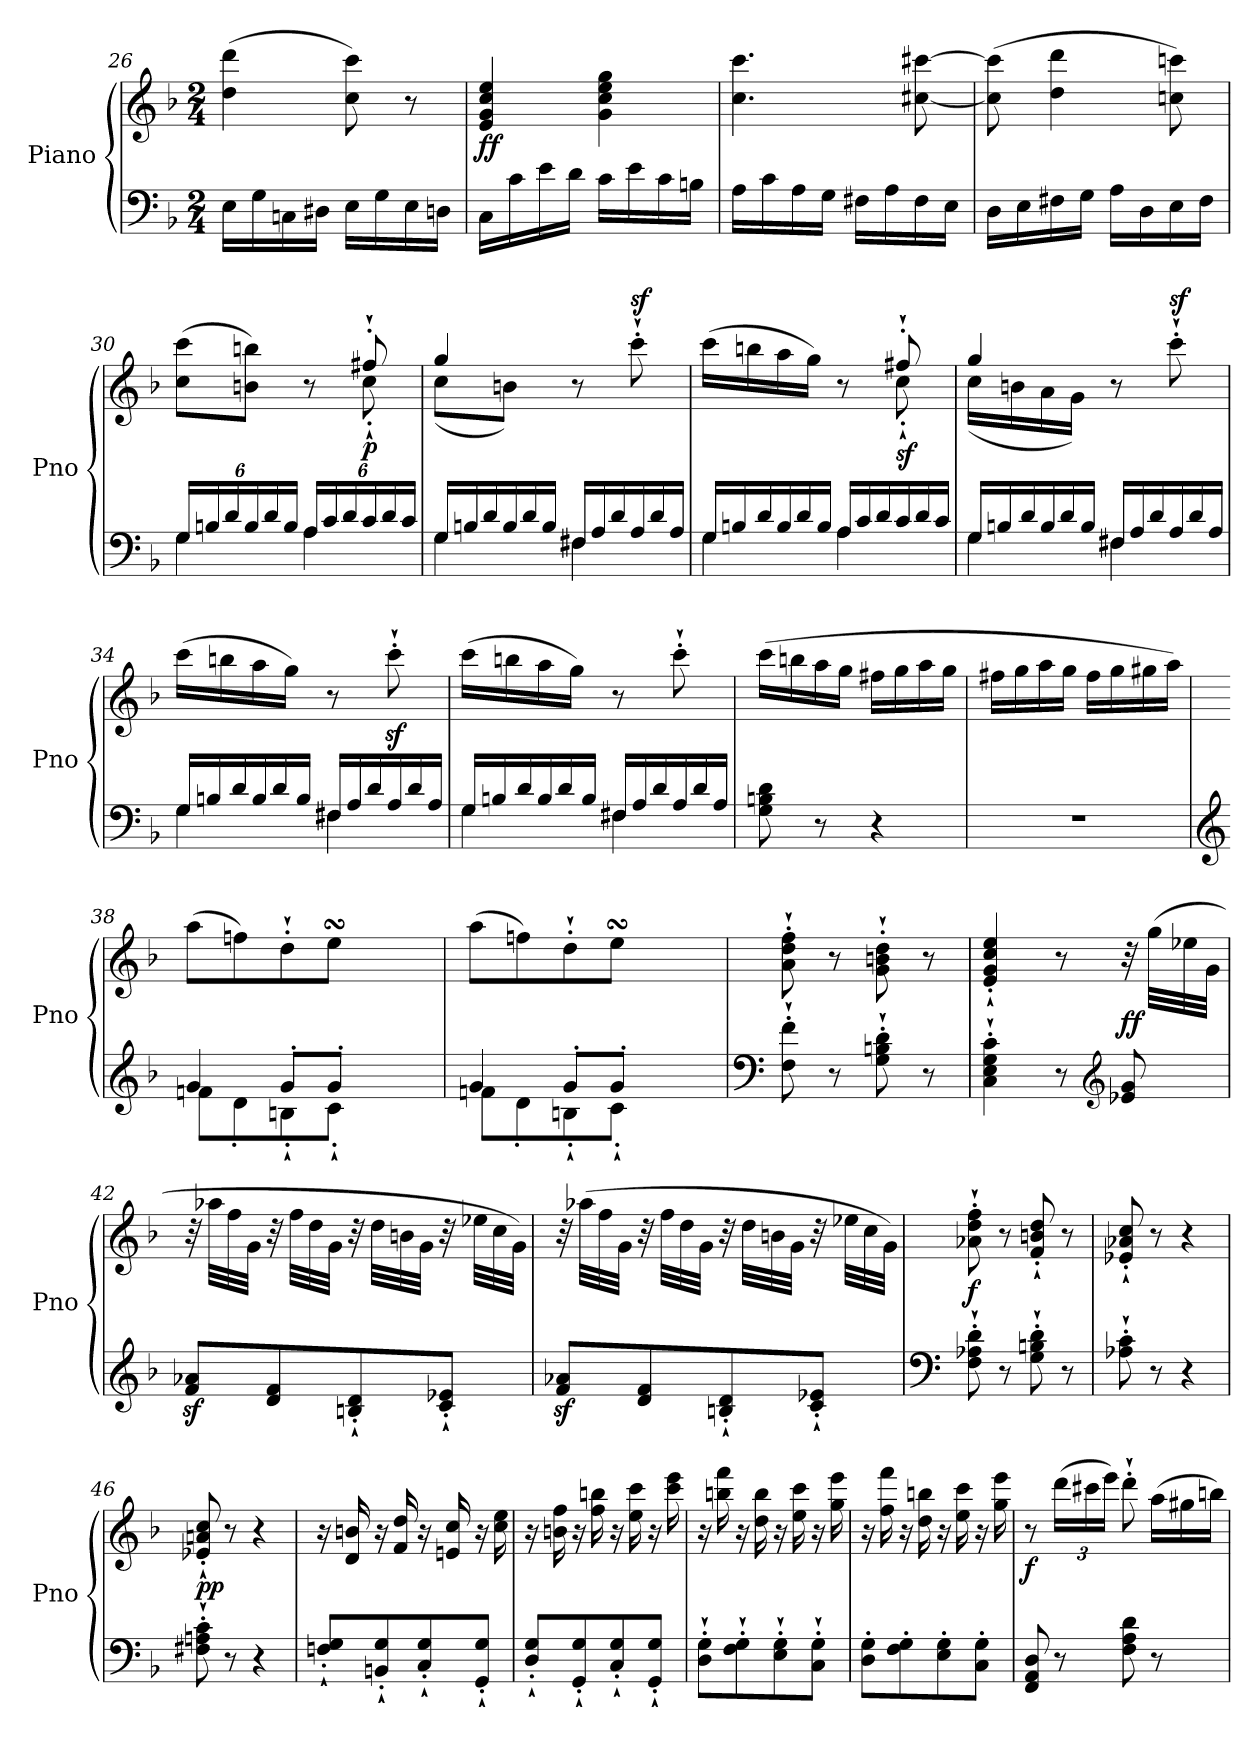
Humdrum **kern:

**kern	**kern	**dynam
*part1	*part1	*part1
*staff2	*staff1	*staff1/2
*I"Piano	*	*
*I'Pno	*	*
*clefF4	*clefG2	*
*k[b-]	*k[b-]	*
*F:	*F:	*
*M2/4	*M2/4	*
=26	=26	=26
16E\LL	(>4dd\ 4ddd\	.
16G\	.	.
16Cn\	.	.
16D#X\JJ	.	.
16E\LL	8cc\ 8ccc\)	.
16G\	.	.
16E\	8r	.
16Dn\JJ	.	.
!!LO:PB:g=z
=27	=27	=27
!	!	!LO:DY:b
16C\LL	4e/ 4g/ 4cc/ 4ee/	ff
16c\	.	.
16e\	.	.
16d\JJ	.	.
16c\LL	4g\ 4cc\ 4ee\ 4gg\	.
16e\	.	.
16c\	.	.
16Bn\JJ	.	.
=28	=28	=28
16A\LL	4.cc\ 4.ccc\	.
16c\	.	.
16A\	.	.
16G\JJ	.	.
16F#X\LL	.	.
16A\	.	.
16F#\	[8cc#X\ [8ccc#X\	.
16E\JJ	.	.
=29	=29	=29
16D\LL	(>8cc#\] 8ccc#\]	.
16E\	.	.
16F#X\	4dd\ 4ddd\	.
16G\JJ	.	.
16A\LL	.	.
16D\	.	.
16E\	8ccn\ 8cccn\)	.
16F#\JJ	.	.
=30	=30	=30
*Xbrackettup	*	*
*^	*^	*
24G/LL	4G\	(<8cc\ 8ccc\L	4.ryy	.
24Bn/	.	.	.	.
24d/	.	.	.	.
24B/	.	8bn\ 8bbn\J)	.	.
24d/	.	.	.	.
24B/JJ	.	.	.	.
24A/LL	4A\	8r	.	.
24c/	.	.	.	.
24d/	.	.	.	.
!	!	!	!	!LO:DY:b
24c/	.	8ff#X'`/	8cc'`\	p
24d/	.	.	.	.
24c/JJ	.	.	.	.
!!LO:LB:g=z	!!
=31	=31	=31	=31	=31
*Xtuplet	*	*	*	*
24G/LL	4G\	4gg/	(<8cc\L	.
24Bn/	.	.	.	.
24d/	.	.	.	.
24B/	.	.	8bn\J)	.
24d/	.	.	.	.
24B/JJ	.	.	.	.
24F#X/LL	4F#\	8r	4ryy	.
24A/	.	.	.	.
24d/	.	.	.	.
!	!	!	!	!LO:DY:a
24A/	.	8ccc'`\	.	sf
24d/	.	.	.	.
24A/JJ	.	.	.	.
=32	=32	=32	=32	=32
24G/LL	4G\	(<16ccc\LL	4.ryy	.
24Bn/	.	.	.	.
.	.	16bbn\	.	.
24d/	.	.	.	.
24B/	.	16aa\	.	.
24d/	.	.	.	.
.	.	16gg\JJ)	.	.
24B/JJ	.	.	.	.
24A/LL	4A\	8r	.	.
24c/	.	.	.	.
24d/	.	.	.	.
!	!	!	!	!LO:DY:b
24c/	.	8ff#X'`/	8cc'`\	sf
24d/	.	.	.	.
24c/JJ	.	.	.	.
=33	=33	=33	=33	=33
24G/LL	4G\	4gg/	(<16cc\LL	.
24Bn/	.	.	.	.
.	.	.	16bn\	.
24d/	.	.	.	.
24B/	.	.	16a\	.
24d/	.	.	.	.
.	.	.	16g\JJ)	.
24B/JJ	.	.	.	.
24F#X/LL	4F#\	8r	4ryy	.
24A/	.	.	.	.
24d/	.	.	.	.
!	!	!	!	!LO:DY:a
24A/	.	8ccc'`\	.	sf
24d/	.	.	.	.
24A/JJ	.	.	.	.
*	*	*v	*v	*
!!LO:LB:g=z
=34	=34	=34	=34
24G/LL	4G\	(>16ccc\LL	.
24Bn/	.	.	.
.	.	16bbn\	.
24d/	.	.	.
24B/	.	16aa\	.
24d/	.	.	.
.	.	16gg\JJ)	.
24B/JJ	.	.	.
24F#X/LL	4F#\	8r	.
24A/	.	.	.
24d/	.	.	.
24A/	.	8cccz>'`\	.
24d/	.	.	.
24A/JJ	.	.	.
=35	=35	=35	=35
24G/LL	4G\	(>16ccc\LL	.
24Bn/	.	.	.
.	.	16bbn\	.
24d/	.	.	.
24B/	.	16aa\	.
24d/	.	.	.
.	.	16gg\JJ)	.
24B/JJ	.	.	.
24F#X/LL	4F#\	8r	.
24A/	.	.	.
24d/	.	.	.
24A/	.	8ccc'`\	.
24d/	.	.	.
24A/JJ	.	.	.
*v	*v	*	*
=36	=36	=36
8G\ 8Bn\ 8d\	(>16ccc\LL	.
.	16bbn\	.
8r	16aa\	.
.	16gg\JJ	.
4r	16ff#X\LL	.
.	16gg\	.
.	16aa\	.
.	16gg\JJ	.
!!LO:LB:g=z
=37	=37	=37
2r	16ff#X\LL	.
.	16gg\	.
.	16aa\	.
.	16gg\JJ	.
.	16ff#\LL	.
.	16gg\	.
.	16gg#X\	.
.	16aa\JJ)	.
=38	=38	=38
*clefG2	*	*
*^	*^	*
4g/	8fn\L	(<8aa\L	4.ryy	.
.	8d'\	8ffn\)	.	.
8g'/L	8Bn'`\	8dd'`\	.	.
8g'/J	8c'`\J	8eesSsS\J	64ffLLLLyy	.
.	.	.	64eeJyy	.
.	.	.	32ddJyy	.
.	.	.	16eeJJyy	.
=39	=39	=39	=39	=39
4g/	8fn\L	(<8aa\L	4.ryy	.
.	8d'\	8ffn\)	.	.
8g'/L	8Bn'`\	8dd'`\	.	.
8g'/J	8c'`\J	8eesSsS\J	64ffLLLLyy	.
.	.	.	64eeJyy	.
.	.	.	32ddJyy	.
.	.	.	16eeJJyy	.
*v	*v	*	*	*
*	*v	*v	*
=40	=40	=40
*clefF4	*	*
8F\'` 8f\'`	8a\'` 8dd\'` 8ff\'`	.
8r	8r	.
8G\'` 8Bn\'` 8d\'`	8g\'` 8bn\'` 8dd\'`	.
8r	8r	.
=41	=41	=41
4C\'` 4E\'` 4G\'` 4c\'`	4e/'` 4g/'` 4cc/'` 4ee/'`	.
8r	8r	.
*clefG2	*	*
!	!	!LO:DY:b
8e-X/ 8g/	32r	ff
.	(>32gg\LLL	.
.	32ee-X\	.
.	32g\JJJ	.
!!LO:LB:g=z
=42	=42	=42
8f/z< 8a-X/z<L	32r	.
.	32aa-X\LLL	.
.	32ff\	.
.	32g\JJJ	.
8d/ 8f/	32r	.
.	32ff\LLL	.
.	32dd\	.
.	32g\JJJ	.
8Bn/'` 8d/'`	32r	.
.	32dd\LLL	.
.	32bn\	.
.	32g\JJJ	.
8c/'` 8e-X/'`J	32r	.
.	32ee-X\LLL	.
.	32cc\	.
.	32g\JJJ)	.
=43	=43	=43
8f/z< 8a-X/z<L	32r	.
.	(>32aa-X\LLL	.
.	32ff\	.
.	32g\JJJ	.
8d/ 8f/	32r	.
.	32ff\LLL	.
.	32dd\	.
.	32g\JJJ	.
8Bn/'` 8d/'`	32r	.
.	32dd\LLL	.
.	32bn\	.
.	32g\JJJ	.
8c/'` 8e-X/'`J	32r	.
.	32ee-X\LLL	.
.	32cc\	.
.	32g\JJJ)	.
=44	=44	=44
*clefF4	*	*
!	!	!LO:DY:b
8F\'` 8A-X\'` 8d\'`	8a-X\'` 8dd\'` 8ff\'`	f
8r	8r	.
8G\'` 8Bn\'` 8d\'`	8f/'` 8bn/'` 8dd/'`	.
8r	8r	.
=45	=45	=45
8A-X\'` 8c\'`	8e-X/'` 8a-X/'` 8cc/'`	.
8r	8r	.
4r	4r	.
=46	=46	=46
!	!	!LO:DY:b
8F#X\'` 8An\'` 8c\'`	8e-X/'` 8an/'` 8cc/'`	pp
8r	8r	.
4r	4r	.
!!LO:PB:g=z
=47	=47	=47
8Fn/'` 8G/'`L	16r	.
.	16d/ 16bn/	.
8BBn/'` 8G/'`	16r	.
.	16f/ 16dd/	.
8C/'` 8G/'`	16r	.
.	16en/ 16cc/	.
8GG/'` 8G/'`J	16r	.
.	16cc\ 16ee\	.
=48	=48	=48
8D/'` 8G/'`L	16r	.
.	16bn\ 16ff\	.
8GG/'` 8G/'`	16r	.
.	16ff\ 16bbn\	.
8C/'` 8G/'`	16r	.
.	16ee\ 16ccc\	.
8GG/'` 8G/'`J	16r	.
.	16ccc\ 16eee\	.
=49	=49	=49
8D\'` 8G\'`L	16r	.
.	16bbn\ 16fff\	.
8F\'` 8G\'`	16r	.
.	16dd\ 16bb\	.
8E\'` 8G\'`	16r	.
.	16ee\ 16ccc\	.
8C\'` 8G\'`J	16r	.
.	16gg\ 16eee\	.
=50	=50	=50
8D\' 8G\'L	16r	.
.	16ff\ 16fff\	.
8F\' 8G\'	16r	.
.	16dd\ 16bbn\	.
8E\' 8G\'	16r	.
.	16ee\ 16ccc\	.
8C\' 8G\'J	16r	.
.	16gg\ 16eee\	.
=51	=51	=51
!	!	!LO:DY:b
8FF/ 8AA/ 8D/	8r	f
*	*Xbrackettup	*
8r	(>24ddd\LL	.
.	24ccc#X\	.
.	24eee\JJ)	.
8F\ 8A\ 8d\	8ddd'`\	.
*	*Xtuplet	*
8r	(>24aa\LL	.
.	24gg#X\	.
.	24bbn\JJ)	.
=	=	=
*-	*-	*-
